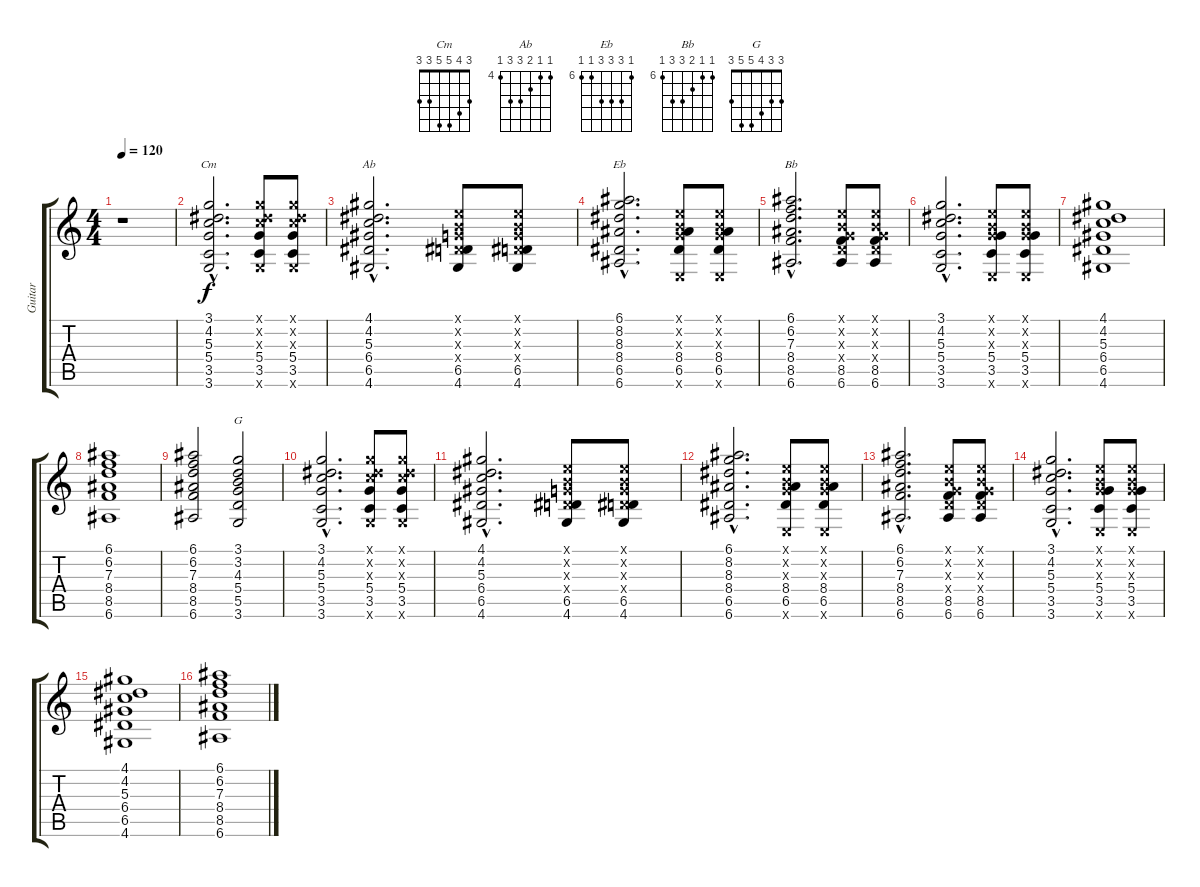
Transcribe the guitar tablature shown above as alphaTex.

\track ("Guitar" "Guitar") {instrument distortionguitar}
\staff {score tabs}
\tuning (E4 B3 G3 D3 A2 E2) {hide}
\chord ("Cm" 3 4 5 5 3 3)
\chord ("Ab" 4 4 5 6 6 4) {firstfret 4}
\chord ("Eb" 6 8 8 8 6 6) {firstfret 6}
\chord ("Bb" 6 6 7 8 8 6) {firstfret 6}
\chord ("G" 3 3 4 5 5 3)
\ts (4 4)
\tempo 120
\clef g2
\ks c
r.1{dy f} |
(3.1{hac} 4.2{hac} 5.3{hac} 5.4{hac} 3.5{hac} 3.6{hac}).2{d ch "Cm"} (3.1{x} 4.2{x} 5.3{x} 5.4 3.5 3.6{x}).8 (3.1{x} 4.2{x} 5.3{x} 5.4 3.5 3.6{x}).8 |
(4.1{hac} 4.2{hac} 5.3{hac} 6.4{hac} 6.5{hac} 4.6{hac}).2{d ch "Ab"} (0.1{x} 0.2{x} 0.3{x} 0.4{x} 6.5 4.6).8 (0.1{x} 0.2{x} 0.3{x} 0.4{x} 6.5 4.6).8 |
(6.1{hac} 8.2{hac} 8.3{hac} 8.4{hac} 6.5{hac} 6.6{hac}).2{d ch "Eb"} (0.1{x} 0.2{x} 0.3{x} 8.4 6.5 0.6{x}).8 (0.1{x} 0.2{x} 0.3{x} 8.4 6.5 0.6{x}).8 |
(6.1{hac} 6.2{hac} 7.3{hac} 8.4{hac} 8.5{hac} 6.6{hac}).2{d ch "Bb"} (0.1{x} 0.2{x} 0.3{x} 0.4{x} 8.5 6.6).8 (0.1{x} 0.2{x} 0.3{x} 0.4{x} 8.5 6.6).8 |
(3.1{hac} 4.2{hac} 5.3{hac} 5.4{hac} 3.5{hac} 3.6{hac}).2{d} (0.1{x} 0.2{x} 0.3{x} 5.4 3.5 0.6{x}).8 (0.1{x} 0.2{x} 0.3{x} 5.4 3.5 0.6{x}).8 |
(4.1 4.2 5.3 6.4 6.5 4.6).1 |
(6.1 6.2 7.3 8.4 8.5 6.6).1 |
(6.1 6.2 7.3 8.4 8.5 6.6).2 (3.1 3.2 4.3 5.4 5.5 3.6).2{ch "G"} |
(3.1{hac} 4.2{hac} 5.3{hac} 5.4{hac} 3.5{hac} 3.6{hac}).2{d} (3.1{x} 4.2{x} 5.3{x} 5.4 3.5 3.6{x}).8 (3.1{x} 4.2{x} 5.3{x} 5.4 3.5 3.6{x}).8 |
(4.1{hac} 4.2{hac} 5.3{hac} 6.4{hac} 6.5{hac} 4.6{hac}).2{d} (0.1{x} 0.2{x} 0.3{x} 0.4{x} 6.5 4.6).8 (0.1{x} 0.2{x} 0.3{x} 0.4{x} 6.5 4.6).8 |
(6.1{hac} 8.2{hac} 8.3{hac} 8.4{hac} 6.5{hac} 6.6{hac}).2{d} (0.1{x} 0.2{x} 0.3{x} 8.4 6.5 0.6{x}).8 (0.1{x} 0.2{x} 0.3{x} 8.4 6.5 0.6{x}).8 |
(6.1{hac} 6.2{hac} 7.3{hac} 8.4{hac} 8.5{hac} 6.6{hac}).2{d} (0.1{x} 0.2{x} 0.3{x} 0.4{x} 8.5 6.6).8 (0.1{x} 0.2{x} 0.3{x} 0.4{x} 8.5 6.6).8 |
(3.1{hac} 4.2{hac} 5.3{hac} 5.4{hac} 3.5{hac} 3.6{hac}).2{d} (0.1{x} 0.2{x} 0.3{x} 5.4 3.5 0.6{x}).8 (0.1{x} 0.2{x} 0.3{x} 5.4 3.5 0.6{x}).8 |
(4.1 4.2 5.3 6.4 6.5 4.6).1 |
(6.1 6.2 7.3 8.4 8.5 6.6).1
